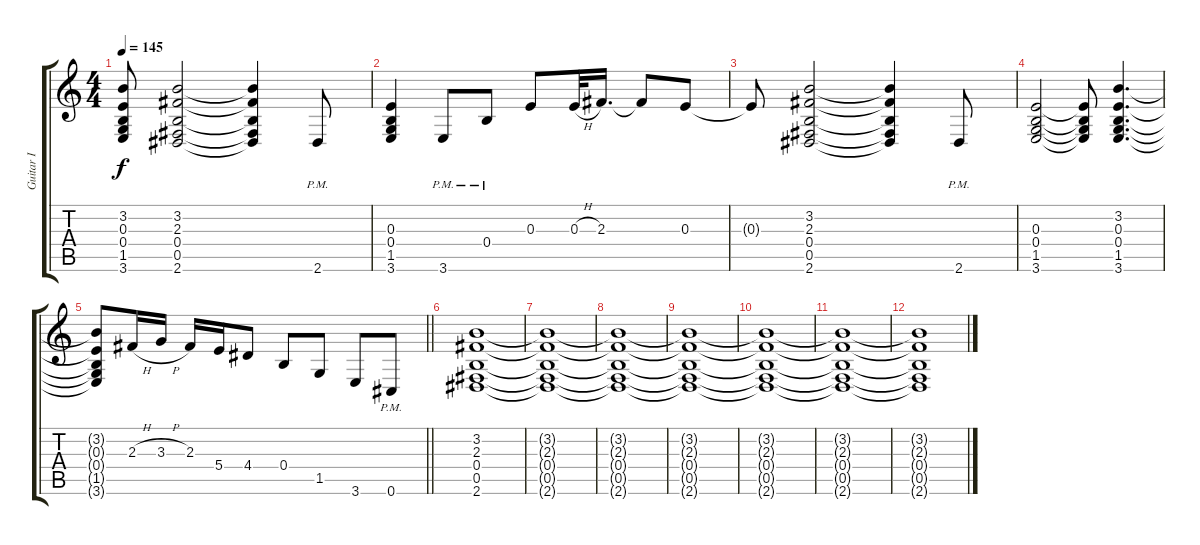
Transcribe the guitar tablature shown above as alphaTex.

\track ("Guitar I" "Guitar I") {instrument distortionguitar}
\staff {score tabs}
\tuning (Db4 Ab3 E3 B2 Gb2 Db2) {hide}
\ts (4 4)
\tempo 145
\clef g2
\ks c
(3.2{t} 0.3{t} 0.4{t} 1.5{t} 3.6{t}).8{dy f} (3.2 2.3 0.4 0.5 2.6).2 (3.2{t} 2.3{t} 0.4{t} 0.5{t} 2.6{t}).4 2.6{pm}.8 |
(0.3 0.4 1.5 3.6).4 3.6{pm}.8 0.4{pm}.8 0.3.8 0.3{h}.32 2.3.16{d} 2.3{t}.8 0.3.8 |
0.3{t}.8 (3.2 2.3 0.4 0.5 2.6).2 (3.2{t} 2.3{t} 0.4{t} 0.5{t} 2.6{t}).4 2.6{pm}.8 |
(0.3 0.4 1.5 3.6).2 (0.3{t} 0.4{t} 1.5{t} 3.6{t}).8 (3.2 0.3 0.4 1.5 3.6).4{d} |
\barLineRight lightlight
(3.2{t} 0.3{t} 0.4{t} 1.5{t} 3.6{t}).8 2.3{h}.16 3.3{h}.16 2.3.16 5.4.16 4.4.8 0.4.8 1.5.8 3.6.8 0.6{pm}.8 |
(3.2 2.3 0.4 0.5 2.6).1 |
(3.2{t} 2.3{t} 0.4{t} 0.5{t} 2.6{t}).1 |
(3.2{t} 2.3{t} 0.4{t} 0.5{t} 2.6{t}).1 |
(3.2{t} 2.3{t} 0.4{t} 0.5{t} 2.6{t}).1 |
(3.2{t} 2.3{t} 0.4{t} 0.5{t} 2.6{t}).1 |
(3.2{t} 2.3{t} 0.4{t} 0.5{t} 2.6{t}).1 |
(3.2{t} 2.3{t} 0.4{t} 0.5{t} 2.6{t}).1
